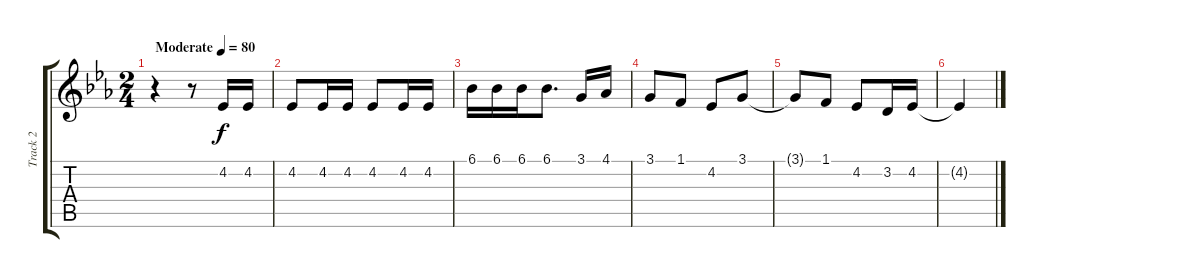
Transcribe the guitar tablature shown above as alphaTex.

\track ("Track 2" "Track 2") {instrument flute}
\staff {score tabs}
\tuning (E4 B3 G3 D3 A2 E2) {hide}
\ts (2 4)
\tempo (80 "Moderate")
\clef g2
\ks eb
r.4{dy f instrument flute} r.8 4.2.16 4.2.16 |
4.2.8 4.2.16 4.2.16 4.2.8 4.2.16 4.2.16 |
6.1.16 6.1.16 6.1.16 6.1.8{d} 3.1.16 4.1.16 |
3.1.8 1.1.8 4.2.8 3.1.8 |
3.1{t}.8 1.1.8 4.2.8 3.2.16 4.2.16 |
4.2{t}.4
